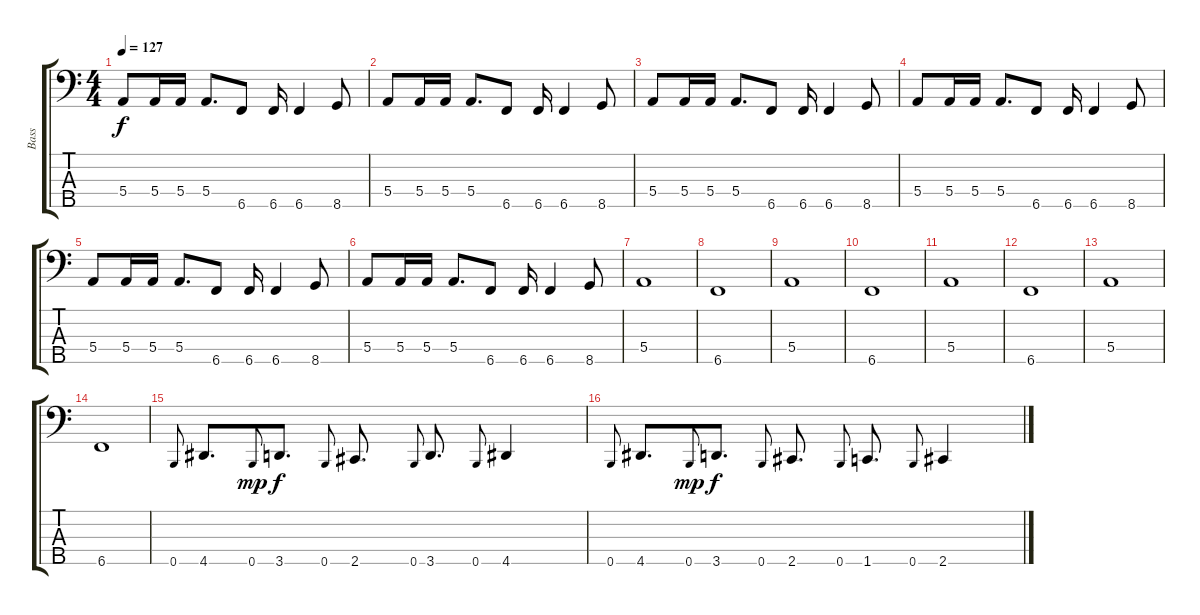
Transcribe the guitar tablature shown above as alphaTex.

\track ("Bass" "Bass") {instrument electricbassfinger}
\staff {score tabs}
\tuning (G2 D2 A1 E1 B0) {hide}
\ts (4 4)
\tempo 127
\clef f4
\ks c
5.4.8{dy f} 5.4.16 5.4.16 5.4.8{d} 6.5.8 6.5.16 6.5.4 8.5.8 |
5.4.8 5.4.16 5.4.16 5.4.8{d} 6.5.8 6.5.16 6.5.4 8.5.8 |
5.4.8 5.4.16 5.4.16 5.4.8{d} 6.5.8 6.5.16 6.5.4 8.5.8 |
5.4.8 5.4.16 5.4.16 5.4.8{d} 6.5.8 6.5.16 6.5.4 8.5.8 |
5.4.8 5.4.16 5.4.16 5.4.8{d} 6.5.8 6.5.16 6.5.4 8.5.8 |
5.4.8 5.4.16 5.4.16 5.4.8{d} 6.5.8 6.5.16 6.5.4 8.5.8 |
5.4.1 |
6.5.1 |
5.4.1 |
6.5.1 |
5.4.1 |
6.5.1 |
5.4.1 |
6.5.1 |
0.5.8{gr onbeat} 4.5.8{d} 0.5.8{gr onbeat dy mp} 3.5.8{d dy f} 0.5.8{gr onbeat} 2.5.8{d} 0.5.8{gr onbeat} 3.5.8{d} 0.5.8{gr onbeat} 4.5.4 |
0.5.8{gr onbeat} 4.5.8{d} 0.5.8{gr onbeat dy mp} 3.5.8{d dy f} 0.5.8{gr onbeat} 2.5.8{d} 0.5.8{gr onbeat} 1.5.8{d} 0.5.8{gr onbeat} 2.5.4
